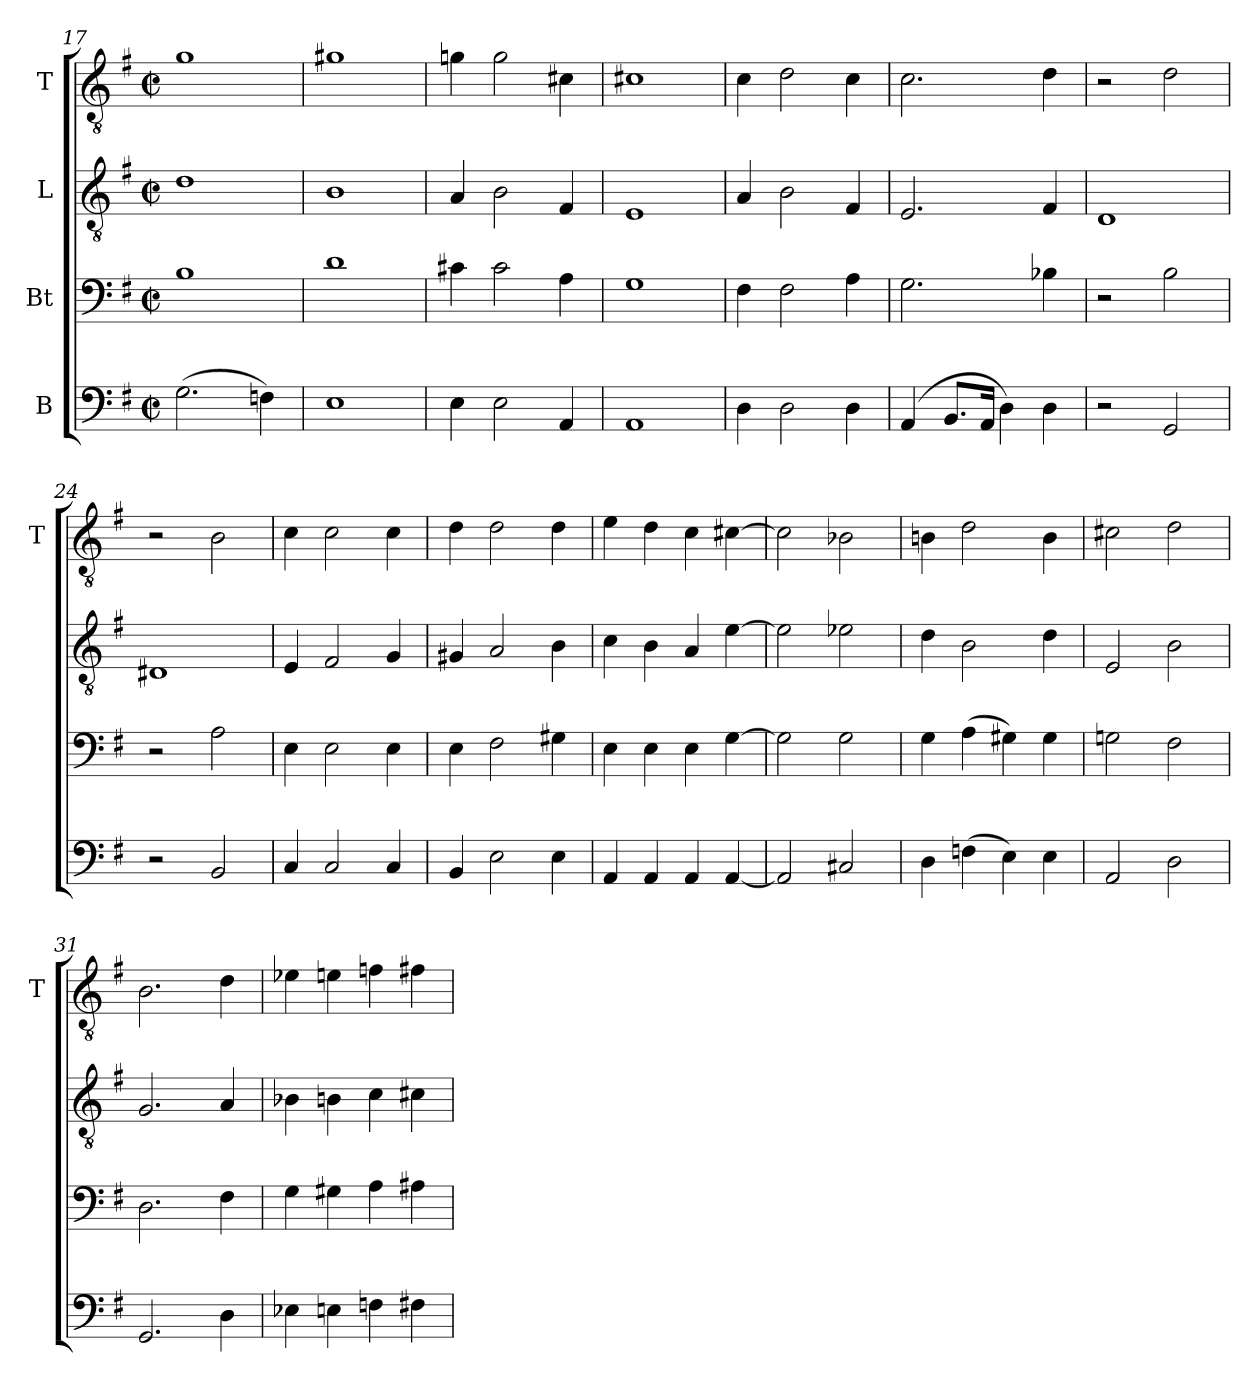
**kern	**kern	**kern	**kern
*part4	*part3	*part2	*part1
*staff4	*staff3	*staff2	*staff1
*I"B	*I"Bt	*I"L	*I"T
*	*	*	*I'T
*clefF4	*clefF4	*clefGv2	*clefGv2
*k[f#]	*k[f#]	*k[f#]	*k[f#]
*G:	*G:	*G:	*G:
*M2/2	*M2/2	*M2/2	*M2/2
*met(c|)	*met(c|)	*met(c|)	*met(c|)
=17	=17	=17	=17
(2.G	1B	1d	1g
4Fn)	.	.	.
=18	=18	=18	=18
1E	1d	1B	1g#X
=19	=19	=19	=19
4E	4c#X	4A	4gn
2E	2c#	2B	2g
4AA	4A	4F#	4c#X
=20	=20	=20	=20
1AA	1G	1E	1c#X
=21	=21	=21	=21
4D	4F#	4A	4c
2D	2F#	2B	2d
4D	4A	4F#	4c
=22	=22	=22	=22
(4AA	2.G	2.E	2.c
8.BBL	.	.	.
16AAJk	.	.	.
4D)	.	.	.
4D	4B-X	4F#	4d
=23	=23	=23	=23
2r	2r	1D	2r
2GG	2B	.	2d
=24	=24	=24	=24
2r	2r	1D#X	2r
2BB	2A	.	2B
=25	=25	=25	=25
4C	4E	4E	4c
2C	2E	2F#	2c
4C	4E	4G	4c
=26	=26	=26	=26
4BB	4E	4G#X	4d
2E	2F#	2A	2d
4E	4G#X	4B	4d
=27	=27	=27	=27
4AA	4E	4c	4e
4AA	4E	4B	4d
4AA	4E	4A	4c
[4AA	[4G	[4e	[4c#X
=28	=28	=28	=28
2AA]	2G]	2e]	2c#]
2C#X	2G	2e-X	2B-X
=29	=29	=29	=29
4D	4G	4d	4Bn
(4Fn	(4A	2B	2d
4E)	4G#X)	.	.
4E	4G#	4d	4B
=30	=30	=30	=30
2AA	2Gn	2E	2c#X
2D	2F#	2B	2d
=31	=31	=31	=31
2.GG	2.D	2.G	2.B
4D	4F#	4A	4d
=32	=32	=32	=32
4E-X	4G	4B-X	4e-X
4En	4G#X	4Bn	4en
4Fn	4A	4c	4fn
4F#X	4A#X	4c#X	4f#X
=	=	=	=
*-	*-	*-	*-
